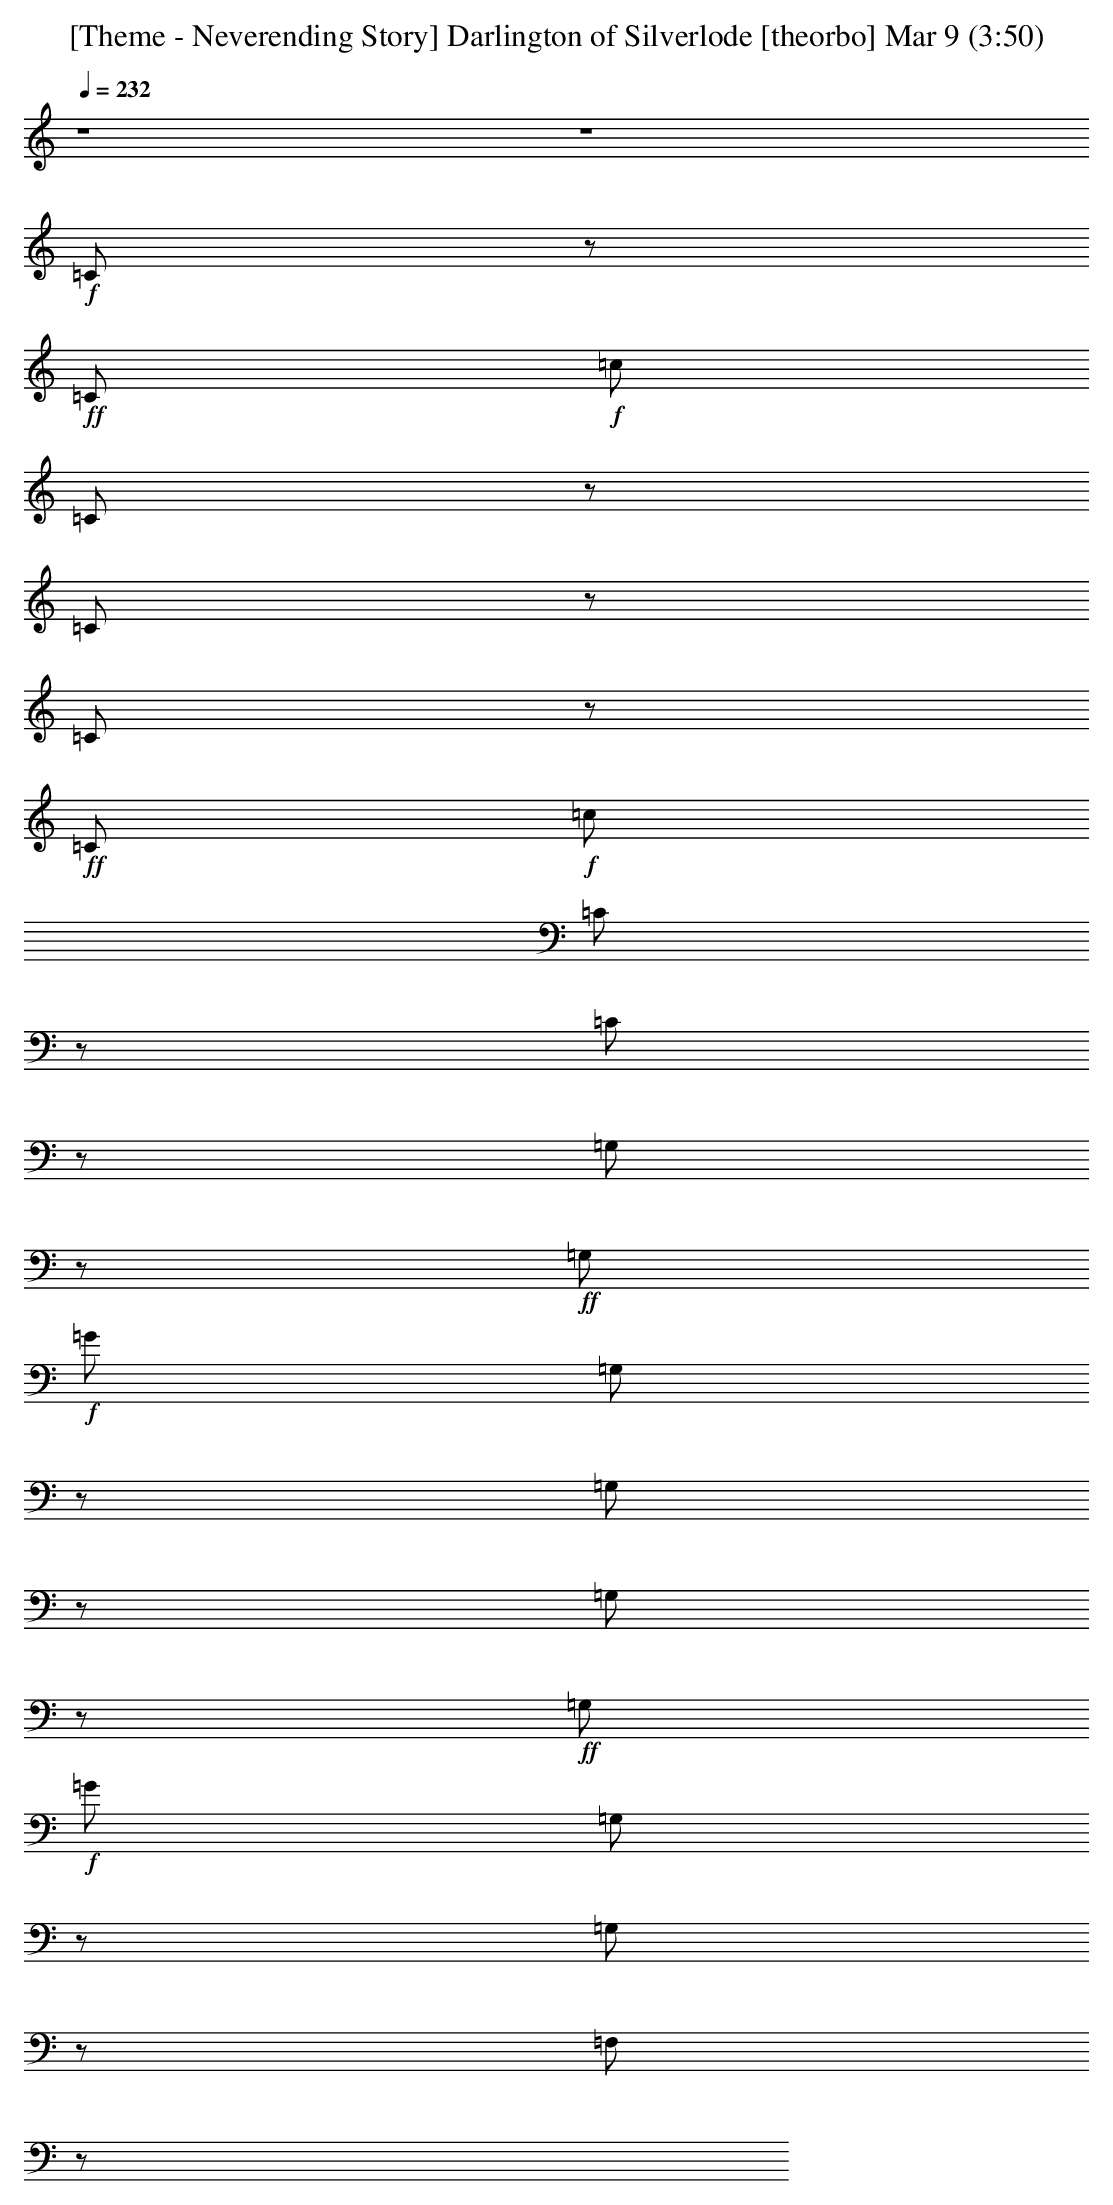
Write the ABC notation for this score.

X:1
T: [Theme - Neverending Story] Darlington of Silverlode [theorbo] Mar 9 (3:50)
L: 1/4
K: C
Q: 1/4=232
z4 z4
+f+ =C/2
z/2
+ff+ =C/2
+f+ =c/2
=C/2
z/2
=C/2
z/2
=C/2
z/2
+ff+ =C/2
+f+ =c/2
=C/2
z/2
=C/2
z/2
=G,/2
z/2
+ff+ =G,/2
+f+ =G/2
=G,/2
z/2
=G,/2
z/2
=G,/2
z/2
+ff+ =G,/2
+f+ =G/2
=G,/2
z/2
=G,/2
z/2
=F,/2
z/
